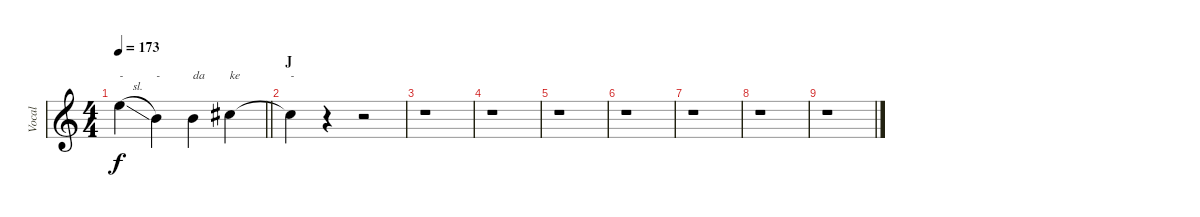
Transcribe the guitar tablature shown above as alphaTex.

\track ("Vocal" "Vocal") {instrument contrabass}
\staff {score}
\tuning (E4 B3 G3 D3 A2 E2) {hide}
\ts (4 4)
\tempo 173
\clef g2
\barLineRight lightlight
\ks c
5.2{sl}.4{txt "-" dy f} 0.2.4{txt "-"} 0.2.4{txt "da"} 2.2.4{txt "ke"} |
\section ("" "J")
2.2{t}.4{txt "-"} r.4 r.2 |
r.1 |
r.1 |
r.1 |
r.1 |
r.1 |
r.1 |
r.1
